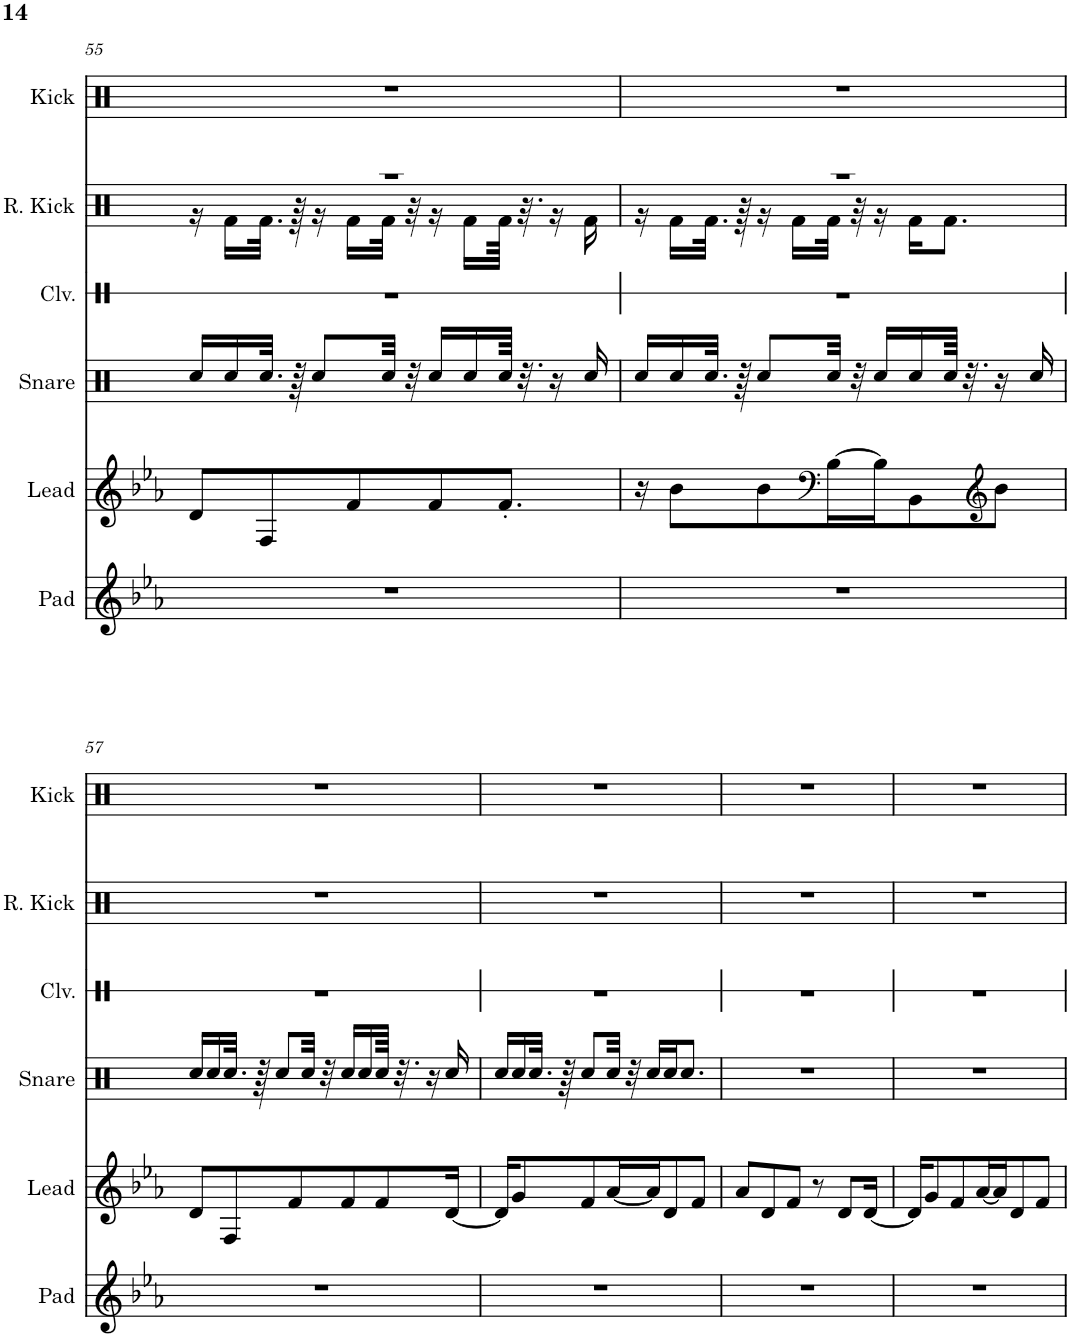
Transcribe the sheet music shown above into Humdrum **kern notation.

**kern	**kern	**kern	**kern	**kern	**kern
*part6	*part5	*part4	*part3	*part2	*part1
*staff6	*staff5	*staff4	*staff3	*staff2	*staff1
*I"Pad	*I"Lead	*I"Snare	*I"Claves	*I"Reverb Kick	*I"Kick
*I'Pad	*I'Lead	*I'Snare	*I'Clv.	*I'R. Kick	*I'Kick
!!LO:PB:g=z
*clefG2	*clefG2	*clefX	*clefX	*clefX	*clefX
*k[b-e-a-]	*k[b-e-a-]	*k[b-e-a-]	*k[b-e-a-]	*k[b-e-a-]	*k[b-e-a-]
*M11/16	*M11/16	*M11/16	*M11/16	*M11/16	*M11/16
=55	=55	=55	=55	=55	=55
*	*	*	*	*^	*
16%11r	8d/L	16Rcc/LL	16%11r	16%11r	16r	16%11r
.	.	16Rcc/	.	.	16Rf\LL	.
.	8F/	32.Rcc/JJk	.	.	32.Rf\JJk	.
.	.	64r	.	.	64r	.
.	.	8Rcc/L	.	.	16r	.
.	8f/	.	.	.	16Rf\LL	.
.	.	32Rcc/Jkk	.	.	32Rf\JJk	.
.	.	32r	.	.	32r	.
.	8f/	16Rcc/LL	.	.	16r	.
.	.	16Rcc/	.	.	16Rf\LL	.
.	8.f'/J	64Rcc/JJkk	.	.	64Rf\JJkk	.
.	.	32.r	.	.	32.r	.
.	.	16r	.	.	16r	.
.	.	16Rcc/	.	.	16Rf\	.
=56	=56	=56	=56	=56	=56	=56
16%11r	16r	16Rcc/LL	16%11r	16%11r	16r	16%11r
.	8b-\L	16Rcc/	.	.	16Rf\LL	.
.	.	32.Rcc/JJk	.	.	32.Rf\JJk	.
.	.	64r	.	.	64r	.
.	8b-\	8Rcc/L	.	.	16r	.
.	.	.	.	.	16Rf\LL	.
*	*clefF4	*	*	*	*	*
.	[16B-\L	32Rcc/Jkk	.	.	32Rf\JJk	.
.	.	32r	.	.	32r	.
.	16B-\J]	16Rcc/LL	.	.	16r	.
.	8BB-\	16Rcc/	.	.	16Rf\KL	.
.	.	64Rcc/JJkk	.	.	8.Rf\J	.
.	.	32.r	.	.	.	.
*	*clefG2	*	*	*	*	*
.	8b-\J	16r	.	.	.	.
.	.	16Rcc/	.	.	.	.
*	*	*	*	*v	*v	*
!!LO:LB:g=z
=57	=57	=57	=57	=57	=57
16%11r	8d/L	16Rcc/LL	16%11r	16%11r	16%11r
.	.	16Rcc/	.	.	.
.	8F/	32.Rcc/JJk	.	.	.
.	.	64r	.	.	.
.	.	8Rcc/L	.	.	.
.	8f/	.	.	.	.
.	.	32Rcc/Jkk	.	.	.
.	.	32r	.	.	.
.	8f/	16Rcc/LL	.	.	.
.	.	16Rcc/	.	.	.
.	8f/	64Rcc/JJkk	.	.	.
.	.	32.r	.	.	.
.	.	16r	.	.	.
.	[16d/Jk	16Rcc/	.	.	.
=58	=58	=58	=58	=58	=58
16%11r	16d/KL]	16Rcc/LL	16%11r	16%11r	16%11r
.	8g/	16Rcc/	.	.	.
.	.	32.Rcc/JJk	.	.	.
.	.	64r	.	.	.
.	8f/	8Rcc/L	.	.	.
.	[16a-/L	32Rcc/Jkk	.	.	.
.	.	32r	.	.	.
.	16a-/J]	16Rcc/LL	.	.	.
.	8d/	16Rcc/J	.	.	.
.	.	8.Rcc/J	.	.	.
.	8f/J	.	.	.	.
=59	=59	=59	=59	=59	=59
16%11r	8a-/L	16%11r	16%11r	16%11r	16%11r
.	8d/	.	.	.	.
.	8f/J	.	.	.	.
.	8r	.	.	.	.
.	8d/L	.	.	.	.
.	[16d/Jk	.	.	.	.
=60	=60	=60	=60	=60	=60
16%11r	16d/KL]	16%11r	16%11r	16%11r	16%11r
.	8g/	.	.	.	.
.	8f/	.	.	.	.
.	[16a-/L	.	.	.	.
.	16a-/J]	.	.	.	.
.	8d/	.	.	.	.
.	8f/J	.	.	.	.
=	=	=	=	=	=
*-	*-	*-	*-	*-	*-
